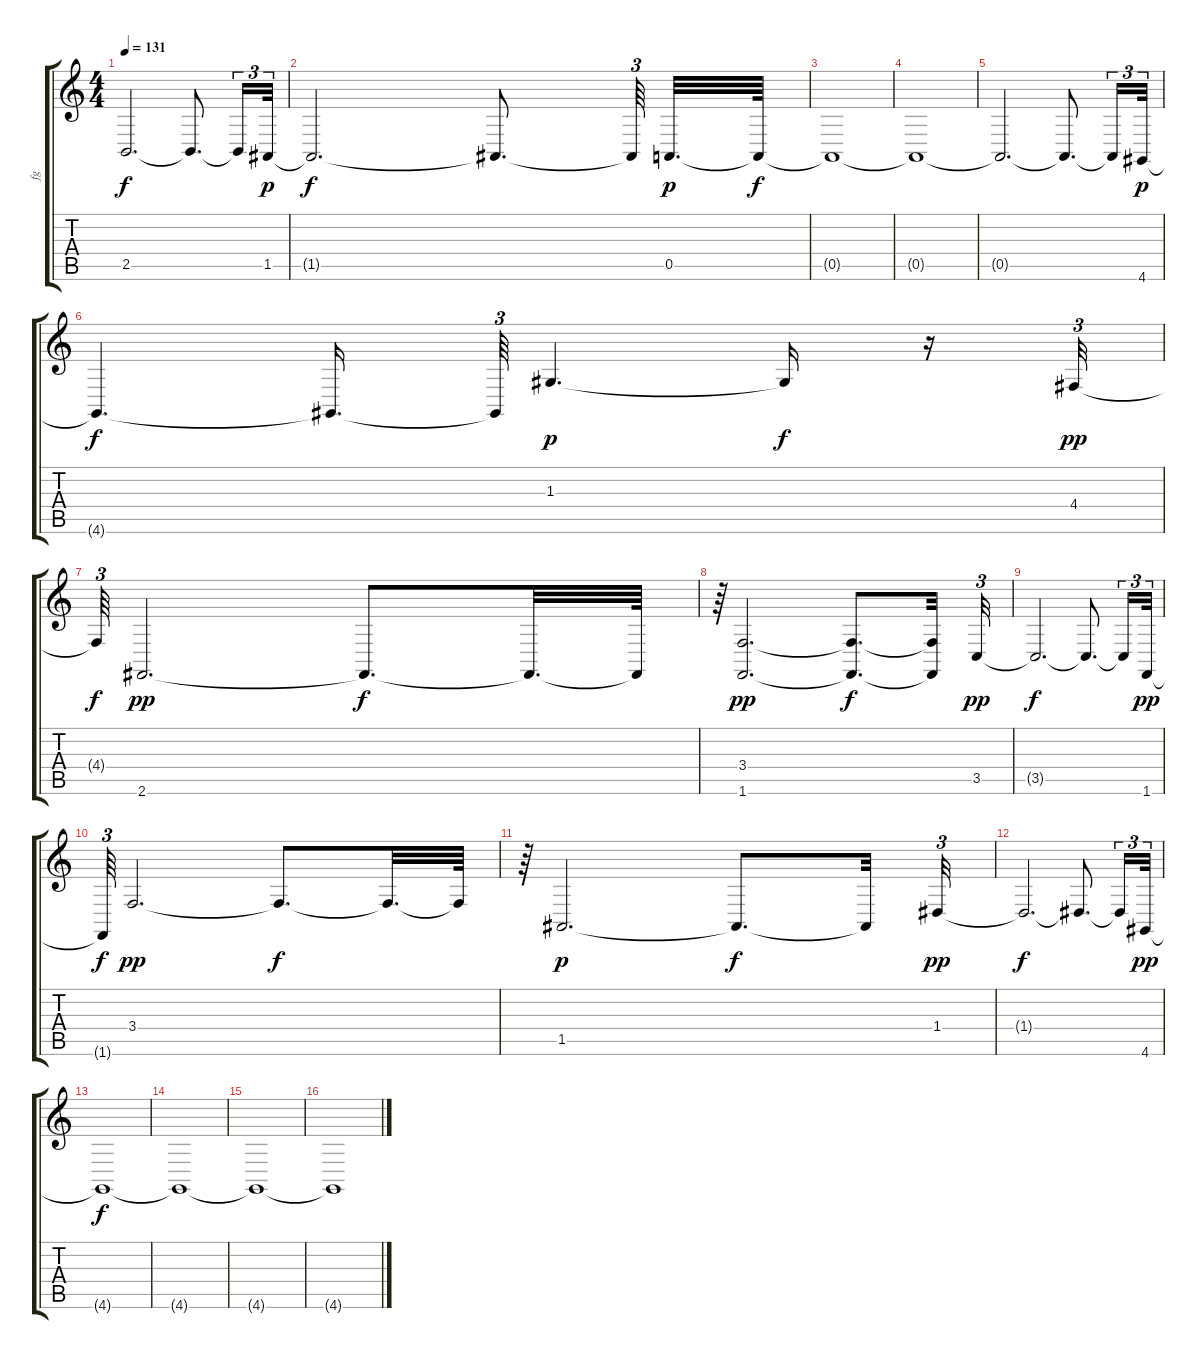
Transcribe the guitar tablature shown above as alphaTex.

\track ("fg" "fg") {instrument bassoon}
\staff {score tabs}
\tuning (E4 B3 G3 D3 A2 E2) {hide}
\ts (4 4)
\tempo 131
\clef g2
\ks c
2.5{t}.2{d dy f} 2.5{t}.8{d} 2.5{t}.16{tu (3 2)} 1.5.32{tu (3 2) dy p} |
1.5{t}.2{d dy f} 1.5{t}.8{d} 1.5{t}.64{tu (3 2)} 0.5.32{d dy p} 0.5{t}.64{dy f} |
0.5{t}.1 |
0.5{t}.1 |
0.5{t}.2{d} 0.5{t}.8{d} 0.5{t}.16{tu (3 2)} 4.6.32{tu (3 2) dy p} |
4.6{t}.4{d dy f} 4.6{t}.16{d} 4.6{t}.64{tu (3 2)} 1.3.4{d dy p} 1.3{t}.16{dy f} r.16 4.4.32{tu (3 2) dy pp} |
4.4{t}.64{tu (3 2) dy f} 2.6.2{d dy pp} 2.6{t}.8{d dy f} 2.6{t}.32{d} 2.6{t}.64 |
r.64{tu (3 2)} (3.4 1.6).2{d dy pp} (3.4{t} 1.6{t}).8{d dy f} (3.4{t} 1.6{t}).32 3.5.32{tu (3 2) dy pp} |
3.5{t}.2{d dy f} 3.5{t}.8{d} 3.5{t}.16{tu (3 2)} 1.6.32{tu (3 2) dy pp} |
1.6{t}.64{tu (3 2) dy f} 3.4.2{d dy pp} 3.4{t}.8{d dy f} 3.4{t}.32{d} 3.4{t}.64 |
r.64{tu (3 2)} 1.5.2{d dy p} 1.5{t}.8{d dy f} 1.5{t}.32 1.4.32{tu (3 2) dy pp} |
1.4{t}.2{d dy f} 1.4{t}.8{d} 1.4{t}.16{tu (3 2)} 4.6.32{tu (3 2) dy pp} |
4.6{t}.1{dy f} |
4.6{t}.1 |
4.6{t}.1 |
4.6{t}.1
